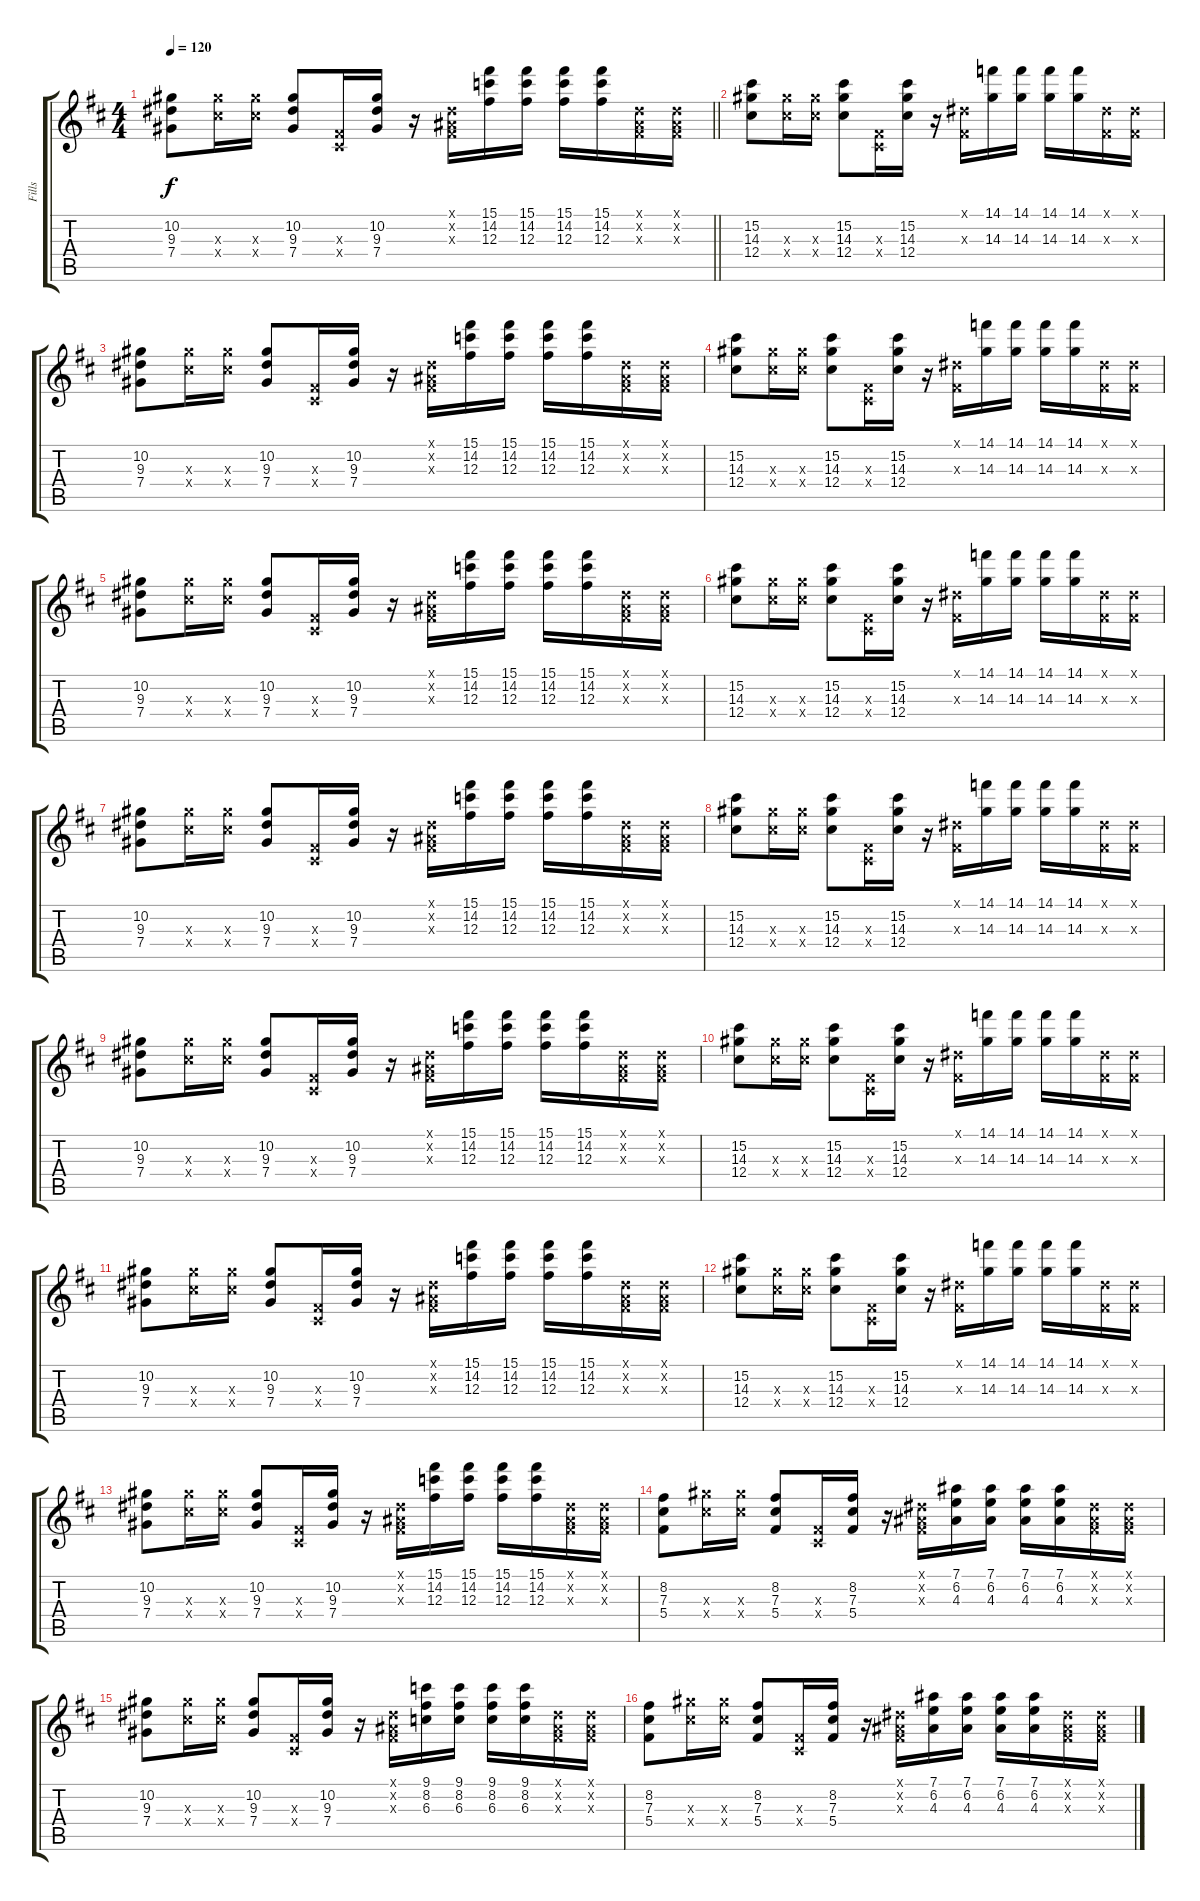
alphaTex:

\track ("Fills" "Fills") {instrument electricguitarclean}
\staff {score tabs}
\tuning (Eb4 Bb3 Gb3 Db3 Ab2 Eb2) {hide}
\ts (4 4)
\tempo 120
\clef g2
\barLineRight lightlight
\ks d
(10.2 9.3 7.4).8{dy f} (14.3{x} 12.4{x}).16 (14.3{x} 12.4{x}).16 (10.2 9.3 7.4).8 (0.3{x} 0.4{x}).16 (10.2 9.3 7.4).16 r.16 (0.1{x} 0.2{x} 0.3{x}).16 (15.1 14.2 12.3).16 (15.1 14.2 12.3).16 (15.1 14.2 12.3).16 (15.1 14.2 12.3).16 (0.1{x} 0.2{x} 0.3{x}).16 (0.1{x} 0.2{x} 0.3{x}).16 |
(15.2 14.3 12.4).8 (14.3{x} 12.4{x}).16 (14.3{x} 12.4{x}).16 (15.2 14.3 12.4).8 (0.3{x} 0.4{x}).16 (15.2 14.3 12.4).16 r.16 (0.1{x} 0.3{x}).16 (14.1 14.3).16 (14.1 14.3).16 (14.1 14.3).16 (14.1 14.3).16 (0.1{x} 0.3{x}).16 (0.1{x} 0.3{x}).16 |
(10.2 9.3 7.4).8 (14.3{x} 12.4{x}).16 (14.3{x} 12.4{x}).16 (10.2 9.3 7.4).8 (0.3{x} 0.4{x}).16 (10.2 9.3 7.4).16 r.16 (0.1{x} 0.2{x} 0.3{x}).16 (15.1 14.2 12.3).16 (15.1 14.2 12.3).16 (15.1 14.2 12.3).16 (15.1 14.2 12.3).16 (0.1{x} 0.2{x} 0.3{x}).16 (0.1{x} 0.2{x} 0.3{x}).16 |
(15.2 14.3 12.4).8 (14.3{x} 12.4{x}).16 (14.3{x} 12.4{x}).16 (15.2 14.3 12.4).8 (0.3{x} 0.4{x}).16 (15.2 14.3 12.4).16 r.16 (0.1{x} 0.3{x}).16 (14.1 14.3).16 (14.1 14.3).16 (14.1 14.3).16 (14.1 14.3).16 (0.1{x} 0.3{x}).16 (0.1{x} 0.3{x}).16 |
(10.2 9.3 7.4).8 (14.3{x} 12.4{x}).16 (14.3{x} 12.4{x}).16 (10.2 9.3 7.4).8 (0.3{x} 0.4{x}).16 (10.2 9.3 7.4).16 r.16 (0.1{x} 0.2{x} 0.3{x}).16 (15.1 14.2 12.3).16 (15.1 14.2 12.3).16 (15.1 14.2 12.3).16 (15.1 14.2 12.3).16 (0.1{x} 0.2{x} 0.3{x}).16 (0.1{x} 0.2{x} 0.3{x}).16 |
(15.2 14.3 12.4).8 (14.3{x} 12.4{x}).16 (14.3{x} 12.4{x}).16 (15.2 14.3 12.4).8 (0.3{x} 0.4{x}).16 (15.2 14.3 12.4).16 r.16 (0.1{x} 0.3{x}).16 (14.1 14.3).16 (14.1 14.3).16 (14.1 14.3).16 (14.1 14.3).16 (0.1{x} 0.3{x}).16 (0.1{x} 0.3{x}).16 |
(10.2 9.3 7.4).8 (14.3{x} 12.4{x}).16 (14.3{x} 12.4{x}).16 (10.2 9.3 7.4).8 (0.3{x} 0.4{x}).16 (10.2 9.3 7.4).16 r.16 (0.1{x} 0.2{x} 0.3{x}).16 (15.1 14.2 12.3).16 (15.1 14.2 12.3).16 (15.1 14.2 12.3).16 (15.1 14.2 12.3).16 (0.1{x} 0.2{x} 0.3{x}).16 (0.1{x} 0.2{x} 0.3{x}).16 |
(15.2 14.3 12.4).8 (14.3{x} 12.4{x}).16 (14.3{x} 12.4{x}).16 (15.2 14.3 12.4).8 (0.3{x} 0.4{x}).16 (15.2 14.3 12.4).16 r.16 (0.1{x} 0.3{x}).16 (14.1 14.3).16 (14.1 14.3).16 (14.1 14.3).16 (14.1 14.3).16 (0.1{x} 0.3{x}).16 (0.1{x} 0.3{x}).16 |
(10.2 9.3 7.4).8 (14.3{x} 12.4{x}).16 (14.3{x} 12.4{x}).16 (10.2 9.3 7.4).8 (0.3{x} 0.4{x}).16 (10.2 9.3 7.4).16 r.16 (0.1{x} 0.2{x} 0.3{x}).16 (15.1 14.2 12.3).16 (15.1 14.2 12.3).16 (15.1 14.2 12.3).16 (15.1 14.2 12.3).16 (0.1{x} 0.2{x} 0.3{x}).16 (0.1{x} 0.2{x} 0.3{x}).16 |
(15.2 14.3 12.4).8 (14.3{x} 12.4{x}).16 (14.3{x} 12.4{x}).16 (15.2 14.3 12.4).8 (0.3{x} 0.4{x}).16 (15.2 14.3 12.4).16 r.16 (0.1{x} 0.3{x}).16 (14.1 14.3).16 (14.1 14.3).16 (14.1 14.3).16 (14.1 14.3).16 (0.1{x} 0.3{x}).16 (0.1{x} 0.3{x}).16 |
(10.2 9.3 7.4).8 (14.3{x} 12.4{x}).16 (14.3{x} 12.4{x}).16 (10.2 9.3 7.4).8 (0.3{x} 0.4{x}).16 (10.2 9.3 7.4).16 r.16 (0.1{x} 0.2{x} 0.3{x}).16 (15.1 14.2 12.3).16 (15.1 14.2 12.3).16 (15.1 14.2 12.3).16 (15.1 14.2 12.3).16 (0.1{x} 0.2{x} 0.3{x}).16 (0.1{x} 0.2{x} 0.3{x}).16 |
(15.2 14.3 12.4).8 (14.3{x} 12.4{x}).16 (14.3{x} 12.4{x}).16 (15.2 14.3 12.4).8 (0.3{x} 0.4{x}).16 (15.2 14.3 12.4).16 r.16 (0.1{x} 0.3{x}).16 (14.1 14.3).16 (14.1 14.3).16 (14.1 14.3).16 (14.1 14.3).16 (0.1{x} 0.3{x}).16 (0.1{x} 0.3{x}).16 |
(10.2 9.3 7.4).8 (14.3{x} 12.4{x}).16 (14.3{x} 12.4{x}).16 (10.2 9.3 7.4).8 (0.3{x} 0.4{x}).16 (10.2 9.3 7.4).16 r.16 (0.1{x} 0.2{x} 0.3{x}).16 (15.1 14.2 12.3).16 (15.1 14.2 12.3).16 (15.1 14.2 12.3).16 (15.1 14.2 12.3).16 (0.1{x} 0.2{x} 0.3{x}).16 (0.1{x} 0.2{x} 0.3{x}).16 |
(8.2 7.3 5.4).8 (14.3{x} 12.4{x}).16 (14.3{x} 12.4{x}).16 (8.2 7.3 5.4).8 (0.3{x} 0.4{x}).16 (8.2 7.3 5.4).16 r.16 (0.1{x} 0.2{x} 0.3{x}).16 (7.1 6.2 4.3).16 (7.1 6.2 4.3).16 (7.1 6.2 4.3).16 (7.1 6.2 4.3).16 (0.1{x} 0.2{x} 0.3{x}).16 (0.1{x} 0.2{x} 0.3{x}).16 |
(10.2 9.3 7.4).8 (14.3{x} 12.4{x}).16 (14.3{x} 12.4{x}).16 (10.2 9.3 7.4).8 (0.3{x} 0.4{x}).16 (10.2 9.3 7.4).16 r.16 (0.1{x} 0.2{x} 0.3{x}).16 (9.1 8.2 6.3).16 (9.1 8.2 6.3).16 (9.1 8.2 6.3).16 (9.1 8.2 6.3).16 (0.1{x} 0.2{x} 0.3{x}).16 (0.1{x} 0.2{x} 0.3{x}).16 |
(8.2 7.3 5.4).8 (14.3{x} 12.4{x}).16 (14.3{x} 12.4{x}).16 (8.2 7.3 5.4).8 (0.3{x} 0.4{x}).16 (8.2 7.3 5.4).16 r.16 (0.1{x} 0.2{x} 0.3{x}).16 (7.1 6.2 4.3).16 (7.1 6.2 4.3).16 (7.1 6.2 4.3).16 (7.1 6.2 4.3).16 (0.1{x} 0.2{x} 0.3{x}).16 (0.1{x} 0.2{x} 0.3{x}).16
